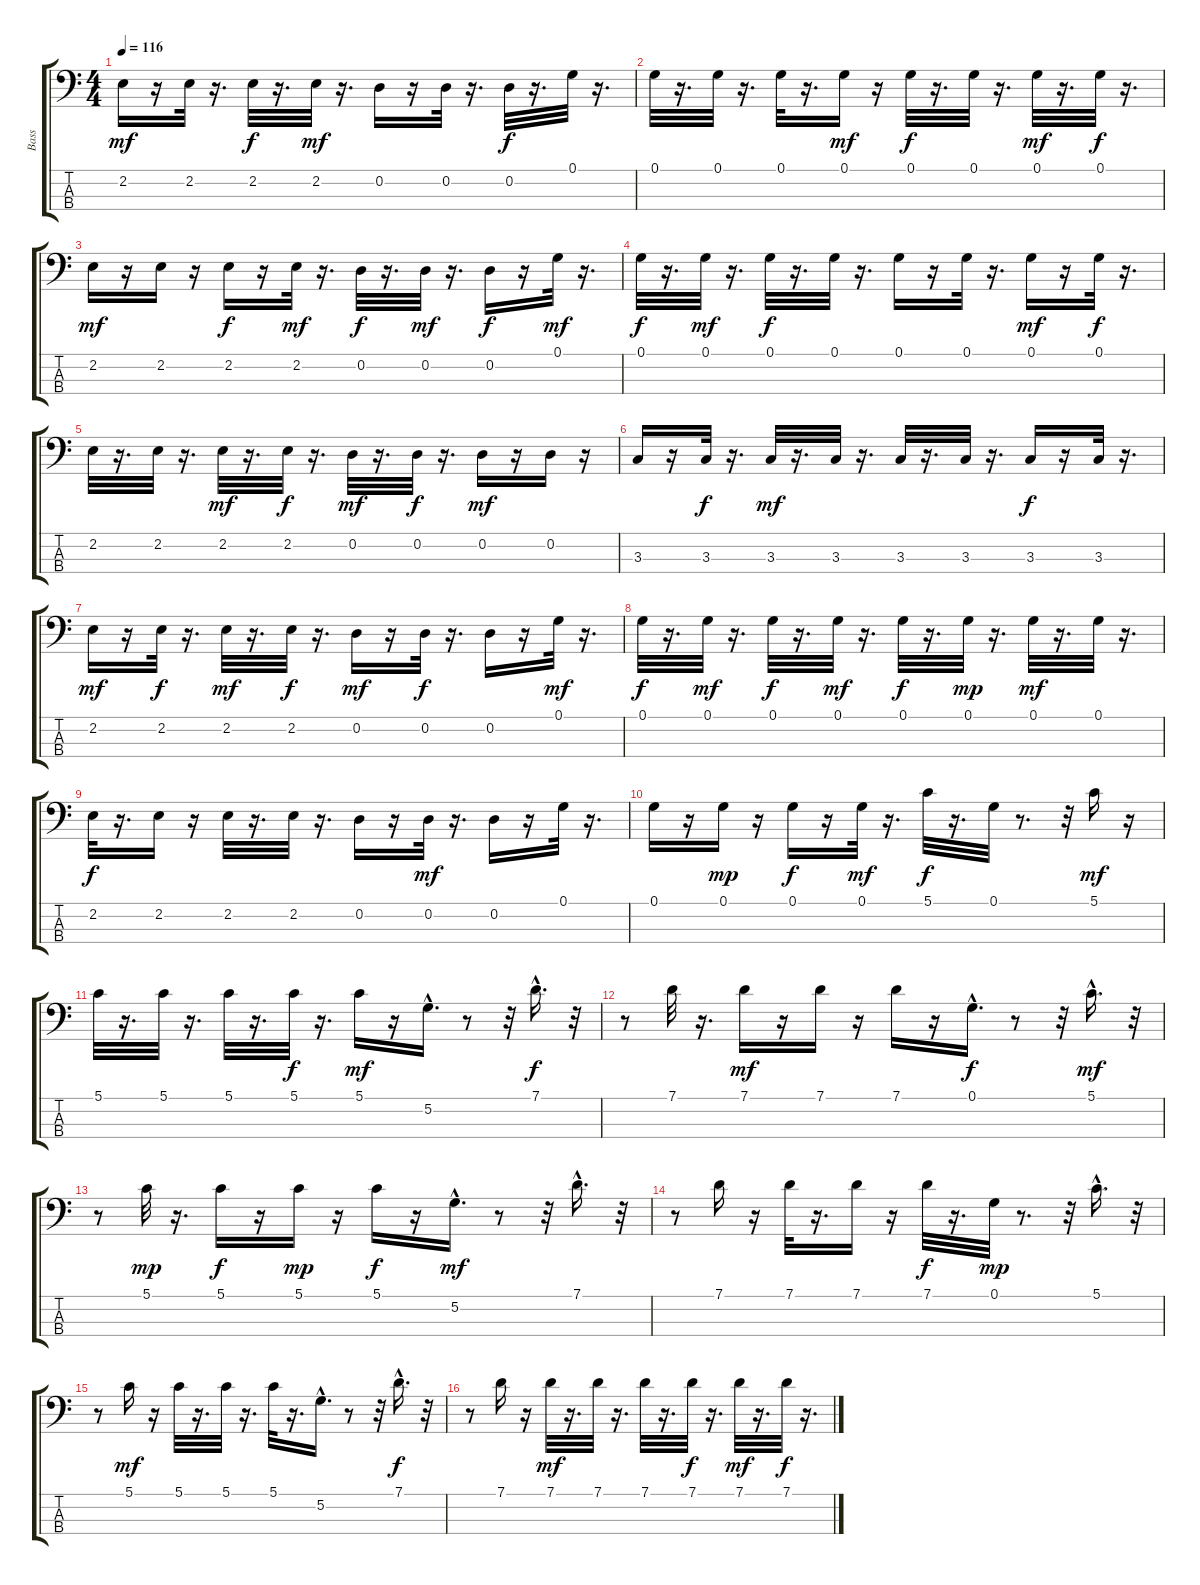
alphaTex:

\track ("Bass" "Bass") {instrument acousticbass}
\staff {score tabs}
\tuning (G2 D2 A1 E1) {hide}
\ts (4 4)
\tempo 116
\clef f4
\ks c
2.2.16{dy mf} r.16 2.2.32 r.16{d} 2.2.32{dy f} r.16{d} 2.2.32{dy mf} r.16{d} 0.2.16 r.16 0.2.32 r.16{d} 0.2.32{dy f} r.16{d} 0.1.32 r.16{d} |
0.1.32 r.16{d} 0.1.32 r.16{d} 0.1.32 r.16{d} 0.1.16{dy mf} r.16 0.1.32{dy f} r.16{d} 0.1.32 r.16{d} 0.1.32{dy mf} r.16{d} 0.1.32{dy f} r.16{d} |
2.2.16{dy mf} r.16 2.2.16 r.16 2.2.16{dy f} r.16 2.2.32{dy mf} r.16{d} 0.2.32{dy f} r.16{d} 0.2.32{dy mf} r.16{d} 0.2.16{dy f} r.16 0.1.32{dy mf} r.16{d} |
0.1.32{dy f} r.16{d} 0.1.32{dy mf} r.16{d} 0.1.32{dy f} r.16{d} 0.1.32 r.16{d} 0.1.16 r.16 0.1.32 r.16{d} 0.1.16{dy mf} r.16 0.1.32{dy f} r.16{d} |
2.2.32 r.16{d} 2.2.32 r.16{d} 2.2.32{dy mf} r.16{d} 2.2.32{dy f} r.16{d} 0.2.32{dy mf} r.16{d} 0.2.32{dy f} r.16{d} 0.2.16{dy mf} r.16 0.2.16 r.16 |
3.3.16 r.16 3.3.32{dy f} r.16{d} 3.3.32{dy mf} r.16{d} 3.3.32 r.16{d} 3.3.32 r.16{d} 3.3.32 r.16{d} 3.3.16{dy f} r.16 3.3.32 r.16{d} |
2.2.16{dy mf} r.16 2.2.32{dy f} r.16{d} 2.2.32{dy mf} r.16{d} 2.2.32{dy f} r.16{d} 0.2.16{dy mf} r.16 0.2.32{dy f} r.16{d} 0.2.16 r.16 0.1.32{dy mf} r.16{d} |
0.1.32{dy f} r.16{d} 0.1.32{dy mf} r.16{d} 0.1.32{dy f} r.16{d} 0.1.32{dy mf} r.16{d} 0.1.32{dy f} r.16{d} 0.1.32{dy mp} r.16{d} 0.1.32{dy mf} r.16{d} 0.1.32 r.16{d} |
2.2.32{dy f} r.16{d} 2.2.16 r.16 2.2.32 r.16{d} 2.2.32 r.16{d} 0.2.16 r.16 0.2.32{dy mf} r.16{d} 0.2.16 r.16 0.1.32 r.16{d} |
0.1.16 r.16 0.1.16{dy mp} r.16 0.1.16{dy f} r.16 0.1.32{dy mf} r.16{d} 5.1.32{dy f} r.16{d} 0.1.32 r.8{d} r.32 5.1.16{dy mf} r.16 |
5.1.32 r.16{d} 5.1.32 r.16{d} 5.1.32 r.16{d} 5.1.32{dy f} r.16{d} 5.1.16{dy mf} r.16 5.2{hac}.16{d} r.8 r.32 7.1{hac}.16{d dy f} r.32 |
r.8 7.1.32 r.16{d} 7.1.16{dy mf} r.16 7.1.16 r.16 7.1.16 r.16 0.1{hac}.16{d dy f} r.8 r.32 5.1{hac}.16{d dy mf} r.32 |
r.8 5.1.32{dy mp} r.16{d} 5.1.16{dy f} r.16 5.1.16{dy mp} r.16 5.1.16{dy f} r.16 5.2{hac}.16{d dy mf} r.8 r.32 7.1{hac}.16{d} r.32 |
r.8 7.1.16 r.16 7.1.32 r.16{d} 7.1.16 r.16 7.1.32{dy f} r.16{d} 0.1.32{dy mp} r.8{d} r.32 5.1{hac}.16{d} r.32 |
r.8 5.1.16{dy mf} r.16 5.1.32 r.16{d} 5.1.32 r.16{d} 5.1.32 r.16{d} 5.2{hac}.16{d} r.8 r.32 7.1{hac}.16{d dy f} r.32 |
r.8 7.1.16 r.16 7.1.32{dy mf} r.16{d} 7.1.32 r.16{d} 7.1.32 r.16{d} 7.1.32{dy f} r.16{d} 7.1.32{dy mf} r.16{d} 7.1.32{dy f} r.16{d}
